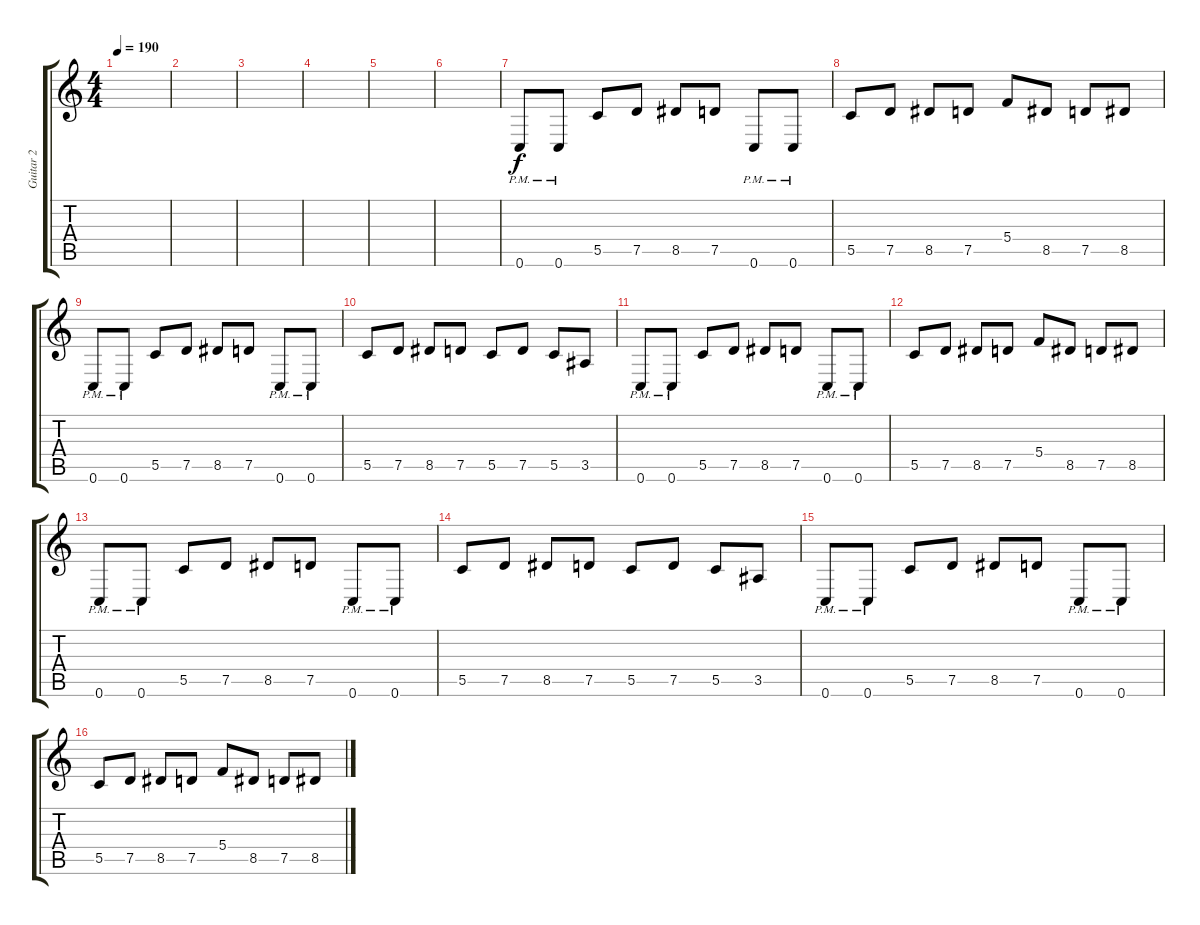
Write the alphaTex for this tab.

\track ("Guitar 2" "Guitar 2") {instrument overdrivenguitar}
\staff {score tabs}
\tuning (D4 A3 F3 C3 G2 C2) {hide}
\ts (4 4)
\tempo 190
\clef g2
\ks c
|
|
|
|
|
|
0.6{pm}.8 0.6{pm}.8 5.5.8 7.5.8 8.5.8 7.5.8 0.6{pm}.8 0.6{pm}.8 |
5.5.8 7.5.8 8.5.8 7.5.8 5.4.8 8.5.8 7.5.8 8.5.8 |
0.6{pm}.8 0.6{pm}.8 5.5.8 7.5.8 8.5.8 7.5.8 0.6{pm}.8 0.6{pm}.8 |
5.5.8 7.5.8 8.5.8 7.5.8 5.5.8 7.5.8 5.5.8 3.5.8 |
0.6{pm}.8 0.6{pm}.8 5.5.8 7.5.8 8.5.8 7.5.8 0.6{pm}.8 0.6{pm}.8 |
5.5.8 7.5.8 8.5.8 7.5.8 5.4.8 8.5.8 7.5.8 8.5.8 |
0.6{pm}.8 0.6{pm}.8 5.5.8 7.5.8 8.5.8 7.5.8 0.6{pm}.8 0.6{pm}.8 |
5.5.8 7.5.8 8.5.8 7.5.8 5.5.8 7.5.8 5.5.8 3.5.8 |
0.6{pm}.8 0.6{pm}.8 5.5.8 7.5.8 8.5.8 7.5.8 0.6{pm}.8 0.6{pm}.8 |
5.5.8 7.5.8 8.5.8 7.5.8 5.4.8 8.5.8 7.5.8 8.5.8
